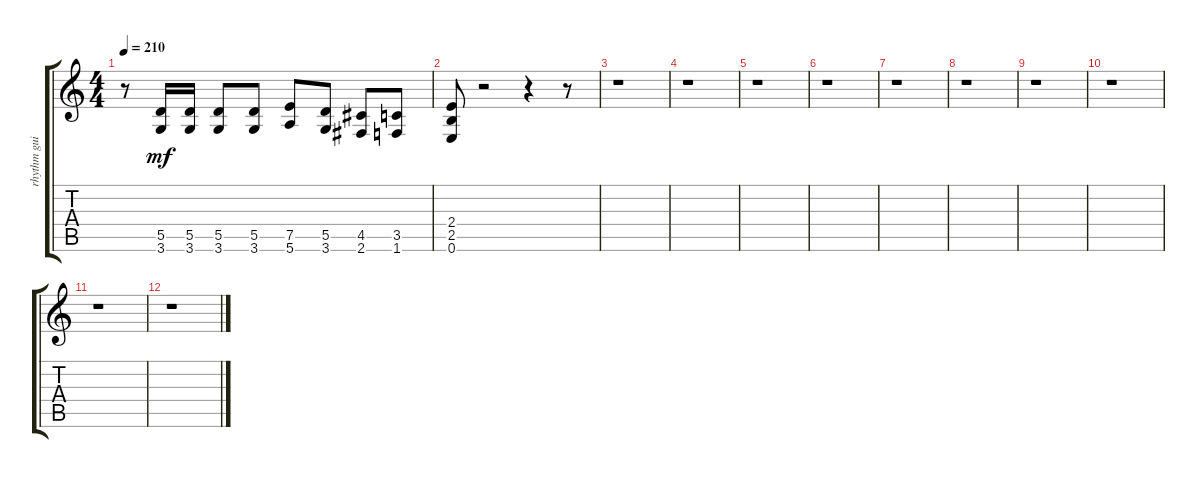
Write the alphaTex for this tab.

\track ("rhythm guitar I" "rhythm gui") {instrument distortionguitar}
\staff {score tabs}
\tuning (E4 B3 G3 D3 A2 E2) {hide}
\ts (4 4)
\tempo 210
\clef g2
\ks c
r.8{dy mf} (5.5 3.6).16 (5.5 3.6).16 (5.5 3.6).8 (5.5 3.6).8 (7.5 5.6).8 (5.5 3.6).8 (4.5 2.6).8 (3.5 1.6).8 |
(2.4 2.5 0.6).8 r.2 r.4 r.8 |
r.1 |
r.1 |
r.1 |
r.1 |
r.1 |
r.1 |
r.1 |
r.1 |
r.1 |
r.1
